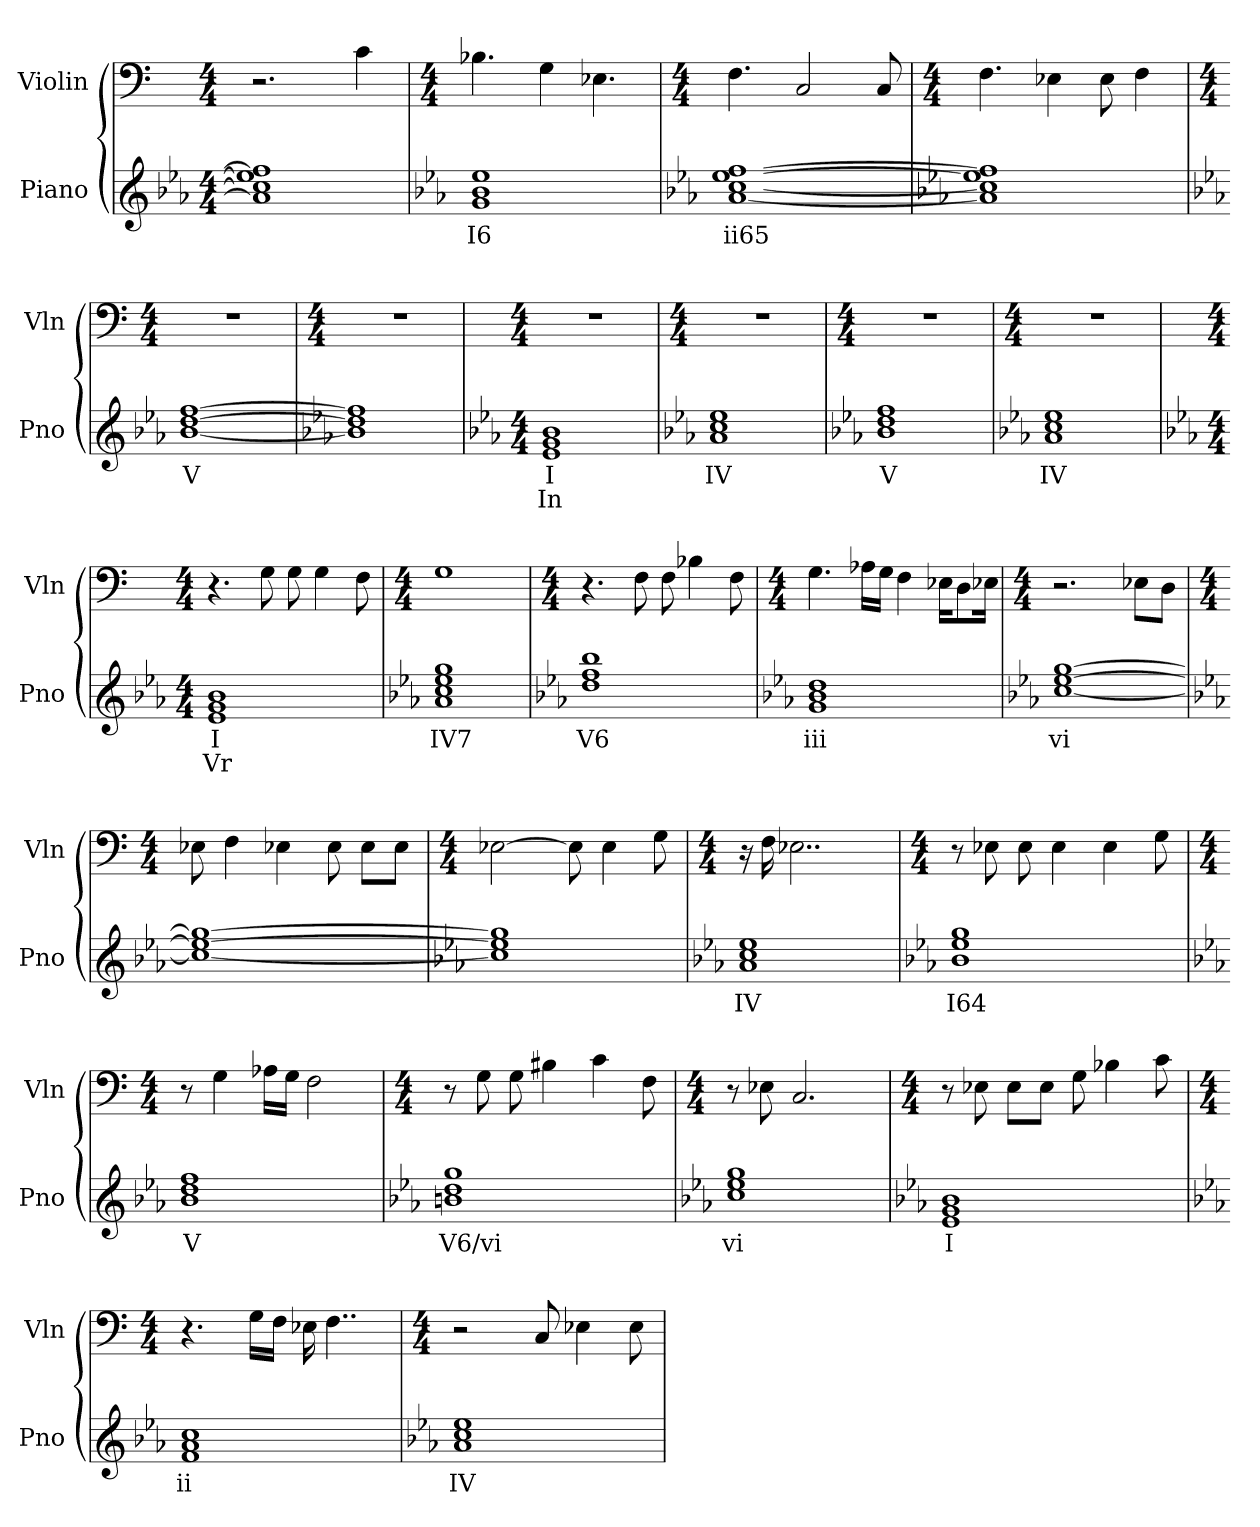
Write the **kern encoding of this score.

**kern	**text	**text	**kern
*part2	*part2	*part2	*part1
*staff2	*staff2	*staff2	*staff1
*I"Piano	*	*	*I"Violin
*I'Pno	*	*	*I'Vln
*k[b-e-a-]	*	*	*
*E-:	*	*	*
*M4/4	*	*	*M4/4
=	=	=	=
1a-] 1cc] 1ee-] 1ff]	.	.	2.r
.	.	.	4c
=	=	=	=
*k[b-e-a-]	*	*	*
*E-:	*	*	*
*	*	*	*M4/4
1g 1b- 1ee-	I6	.	4.B-X
.	.	.	4G
.	.	.	4.E-X
=	=	=	=
*k[b-e-a-]	*	*	*
*E-:	*	*	*
*	*	*	*M4/4
[1a- [1cc [1ee- [1ff	ii65	.	4.F
.	.	.	2C
.	.	.	8C
=	=	=	=
*k[b-e-a-]	*	*	*
*E-:	*	*	*
*	*	*	*M4/4
1a-] 1cc] 1ee-] 1ff]	.	.	4.F
.	.	.	4E-X
.	.	.	8E-
.	.	.	4F
=	=	=	=
*k[b-e-a-]	*	*	*
*E-:	*	*	*
*	*	*	*M4/4
[1b- [1dd [1ff	V	.	1r
=	=	=	=
*k[b-e-a-]	*	*	*
*E-:	*	*	*
*	*	*	*M4/4
1b-] 1dd] 1ff]	.	.	1r
=	=	=	=
*k[b-e-a-]	*	*	*
*E-:	*	*	*
*M4/4	*	*	*M4/4
1e- 1g 1b-	I	In	1r
=	=	=	=
*k[b-e-a-]	*	*	*
*E-:	*	*	*
*	*	*	*M4/4
1a- 1cc 1ee-	IV	.	1r
=	=	=	=
*k[b-e-a-]	*	*	*
*E-:	*	*	*
*	*	*	*M4/4
1b- 1dd 1ff	V	.	1r
=	=	=	=
*k[b-e-a-]	*	*	*
*E-:	*	*	*
*	*	*	*M4/4
1a- 1cc 1ee-	IV	.	1r
=	=	=	=
*k[b-e-a-]	*	*	*
*E-:	*	*	*
*M4/4	*	*	*M4/4
1e- 1g 1b-	I	Vr	4.r
.	.	.	8G
.	.	.	8G
.	.	.	4G
.	.	.	8F
=	=	=	=
*k[b-e-a-]	*	*	*
*E-:	*	*	*
*	*	*	*M4/4
1a- 1cc 1ee- 1gg	IV7	.	1G
=	=	=	=
*k[b-e-a-]	*	*	*
*E-:	*	*	*
*	*	*	*M4/4
1dd 1ff 1bb-	V6	.	4.r
.	.	.	8F
.	.	.	8F
.	.	.	4B-X
.	.	.	8F
=	=	=	=
*k[b-e-a-]	*	*	*
*E-:	*	*	*
*	*	*	*M4/4
1g 1b- 1dd	iii	.	4.G
.	.	.	16A-XLL
.	.	.	16GJJ
.	.	.	4F
.	.	.	16E-XKL
.	.	.	8D
.	.	.	16E-XJk
=	=	=	=
*k[b-e-a-]	*	*	*
*E-:	*	*	*
*	*	*	*M4/4
[1cc [1ee- [1gg	vi	.	2.r
.	.	.	8E-XL
.	.	.	8DJ
=	=	=	=
*k[b-e-a-]	*	*	*
*E-:	*	*	*
*	*	*	*M4/4
1cc_ 1ee-_ 1gg_	.	.	8E-X
.	.	.	4F
.	.	.	4E-X
.	.	.	8E-
.	.	.	8E-L
.	.	.	8E-J
=	=	=	=
*k[b-e-a-]	*	*	*
*E-:	*	*	*
*	*	*	*M4/4
1cc] 1ee-] 1gg]	.	.	[2E-X
.	.	.	8E-]
.	.	.	4E-
.	.	.	8G
=	=	=	=
*k[b-e-a-]	*	*	*
*E-:	*	*	*
*	*	*	*M4/4
1a- 1cc 1ee-	IV	.	16r
.	.	.	16F
.	.	.	2..E-X
=	=	=	=
*k[b-e-a-]	*	*	*
*E-:	*	*	*
*	*	*	*M4/4
1b- 1ee- 1gg	I64	.	8r
.	.	.	8E-X
.	.	.	8E-
.	.	.	4E-
.	.	.	4E-
.	.	.	8G
=	=	=	=
*k[b-e-a-]	*	*	*
*E-:	*	*	*
*	*	*	*M4/4
1b- 1dd 1ff	V	.	8r
.	.	.	4G
.	.	.	16A-XLL
.	.	.	16GJJ
.	.	.	2F
=	=	=	=
*k[b-e-a-]	*	*	*
*E-:	*	*	*
*	*	*	*M4/4
1bn 1dd 1gg	V6/vi	.	8r
.	.	.	8G
.	.	.	8G
.	.	.	4B#X
.	.	.	4c
.	.	.	8F
=	=	=	=
*k[b-e-a-]	*	*	*
*E-:	*	*	*
*	*	*	*M4/4
1cc 1ee- 1gg	vi	.	8r
.	.	.	8E-X
.	.	.	2.C
=	=	=	=
*k[b-e-a-]	*	*	*
*E-:	*	*	*
*	*	*	*M4/4
1e- 1g 1b-	I	.	8r
.	.	.	8E-X
.	.	.	8E-L
.	.	.	8E-J
.	.	.	8G
.	.	.	4B-X
.	.	.	8c
=	=	=	=
*k[b-e-a-]	*	*	*
*E-:	*	*	*
*	*	*	*M4/4
1f 1a- 1cc	ii	.	4.r
.	.	.	16GLL
.	.	.	16FJJ
.	.	.	16E-X
.	.	.	4..F
=	=	=	=
*k[b-e-a-]	*	*	*
*E-:	*	*	*
*	*	*	*M4/4
1a- 1cc 1ee-	IV	.	2r
.	.	.	8C
.	.	.	4E-X
.	.	.	8E-
=	=	=	=
*-	*-	*-	*-
